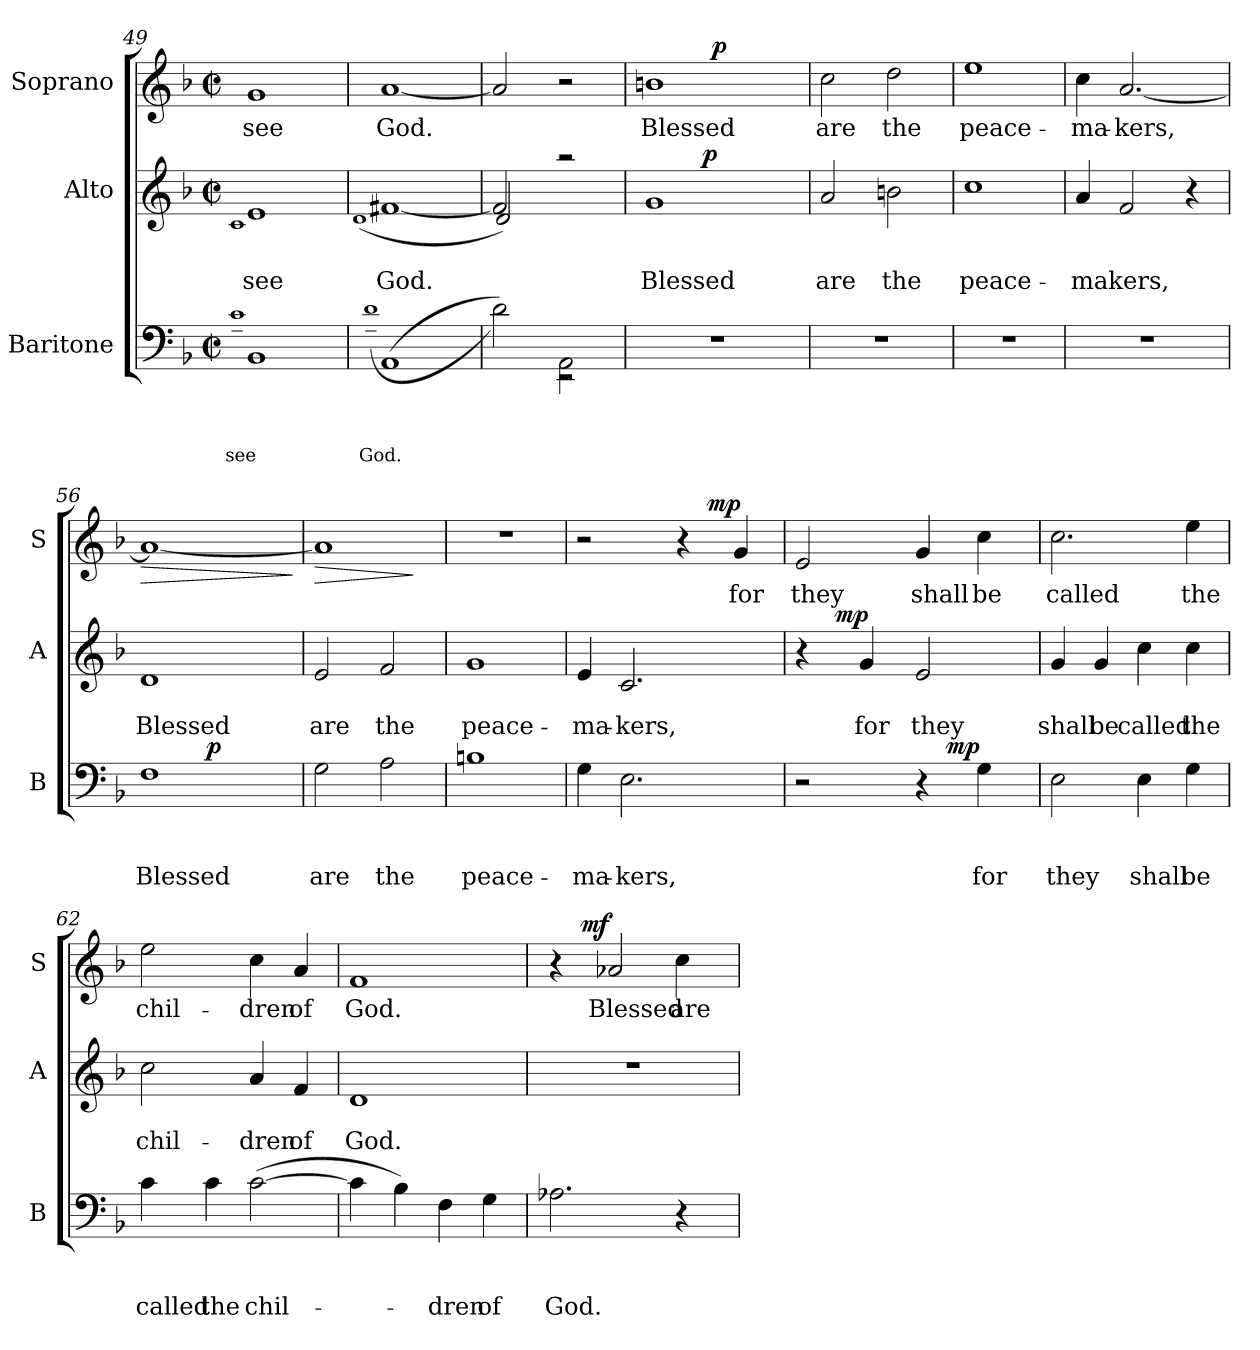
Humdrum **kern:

**kern	**text	**text	**text	**dynam	**kern	**text	**text	**dynam	**kern	**text	**dynam
*part3	*part3	*part3	*part3	*part3	*part2	*part2	*part2	*part2	*part1	*part1	*part1
*staff3	*staff3	*staff3	*staff3	*staff3	*staff2	*staff2	*staff2	*staff2	*staff1	*staff1	*staff1
*I"Baritone	*	*	*	*	*I"Alto	*	*	*	*I"Soprano	*	*
*I'B	*	*	*	*	*I'A	*	*	*	*I'S	*	*
*clefF4	*	*	*	*	*clefG2	*	*	*	*clefG2	*	*
*k[b-]	*	*	*	*	*k[b-]	*	*	*	*k[b-]	*	*
*F:	*	*	*	*	*F:	*	*	*	*F:	*	*
*M2/2	*	*	*	*	*M2/2	*	*	*	*M2/2	*	*
*met(c|)	*	*	*	*	*met(c|)	*	*	*	*met(c|)	*	*
=49	=49	=49	=49	=49	=49	=49	=49	=49	=49	=49	=49
*	*	*	*	*	*^	*	*	*	*	*	*
!	!	!	!LO:LY:b	!	!	!	!	!	!	!	!	!
1qc~>	.	.	see	.	.	1qc	.	.	.	.	.	.
!	!	!	!	!	!	!	!	!LO:LY:b	!	!	!LO:LY:b	!
1BB-	.	.	.	.	1e	1ryy	.	see	.	1g	see	.
=50	=50	=50	=50	=50	=50	=50	=50	=50	=50	=50	=50	=50
!	!	!	!LO:LY:b	!	!	!	!	!	!	!	!	!
(>1qd~>	.	.	God.	.	.	(<1qd	.	.	.	.	.	.
!	!	!	!	!	!	!	!	!LO:LY:b	!	!	!LO:LY:b	!
(<1AA	.	.	.	.	[>1f#X	1ryy	.	God.	.	[<1a	God.	.
=51	=51	=51	=51	=51	=51	=51	=51	=51	=51	=51	=51	=51
*^	*	*	*	*	*	*	*	*	*	*	*	*
2d\))	2ryy	.	.	.	.	2f#/]	2d/)	.	.	.	2a/]	.	.
2AA\	2rEE	.	.	.	.	2raa	2ryy	.	.	.	2r	.	.
=52	=52	=52	=52	=52	=52	=52	=52	=52	=52	=52	=52	=52	=52
!	!	!	!	!	!	!	!	!	!LO:LY:b	!	!	!LO:LY:b	!
*v	*v	*	*	*	*	*	*	*	*	*	*^	*	*
1r	.	.	.	.	1g	4ryy	.	Blessed	.	1bn	6ryy	Blessed	.
.	.	.	.	.	.	.	.	.	.	.	12ryy	.	.
!	!	!	!	!	!	!	!	!	!LO:DY:a	!	!	!	!
.	.	.	.	.	.	2.ryy	.	.	p	.	48ryy	.	.
!	!	!	!	!	!	!	!	!	!	!	!	!	!LO:DY:a
.	.	.	.	.	.	.	.	.	.	.	3%2ryy	.	p
.	.	.	.	.	.	.	.	.	.	.	24.ryy	.	.
=53	=53	=53	=53	=53	=53	=53	=53	=53	=53	=53	=53	=53	=53
!	!	!	!	!	!	!	!	!LO:LY:b	!	!	!	!LO:LY:b	!
*	*	*	*	*	*v	*v	*	*	*	*	*	*	*
*	*	*	*	*	*	*	*	*	*v	*v	*	*
1r	.	.	.	.	2a/	.	are	.	2cc\	are	.
!	!	!	!	!	!	!	!LO:LY:b	!	!	!LO:LY:b	!
.	.	.	.	.	2bn\	.	the	.	2dd\	the	.
=54	=54	=54	=54	=54	=54	=54	=54	=54	=54	=54	=54
!	!	!	!	!	!	!	!LO:LY:b	!	!	!LO:LY:b	!
1r	.	.	.	.	1cc	.	peace-	.	1ee	peace-	.
=55	=55	=55	=55	=55	=55	=55	=55	=55	=55	=55	=55
!	!	!	!	!	!	!	!LO:LY:b	!	!	!LO:LY:b	!
1r	.	.	.	.	4a/	.	-makers,	.	4cc\	-ma-	.
!	!	!	!	!	!	!	!	!	!	!LO:LY:b	!
.	.	.	.	.	2f/	.	.	.	[<2.a/	-kers,	.
.	.	.	.	.	4r	.	.	.	.	.	.
=56	=56	=56	=56	=56	=56	=56	=56	=56	=56	=56	=56
!	!	!	!LO:LY:b	!	!	!	!LO:LY:b	!	!	!	!LO:HP:b
*^	*	*	*	*	*	*	*	*	*	*	*
1F	6ryy	.	.	Blessed	.	1d	.	Blessed	.	1a_	.	>
.	12ryy	.	.	.	.	.	.	.	.	.	.	.
.	48ryy	.	.	.	.	.	.	.	.	.	.	.
!	!	!	!	!	!LO:DY:a	!	!	!	!	!	!	!
.	3%2ryy	.	.	.	p	.	.	.	.	.	.	.
.	24.ryy	.	.	.	.	.	.	.	.	.	.	.
.	.	.	.	.	.	.	.	.	.	.	.	]
!!LO:LB:g=z
=57	=57	=57	=57	=57	=57	=57	=57	=57	=57	=57	=57	=57
!	!	!	!	!LO:LY:b	!	!	!	!LO:LY:b	!	!	!	!LO:HP:b
*v	*v	*	*	*	*	*	*	*	*	*	*	*
2G\	.	.	are	.	2e/	.	are	.	1a]	.	>
!	!	!	!LO:LY:b	!	!	!	!LO:LY:b	!	!	!	!
2A\	.	.	the	.	2f/	.	the	.	.	.	.
.	.	.	.	.	.	.	.	.	.	.	]
=58	=58	=58	=58	=58	=58	=58	=58	=58	=58	=58	=58
!	!	!	!LO:LY:b	!	!	!	!LO:LY:b	!	!	!	!
1Bn	.	.	peace-	.	1g	.	peace-	.	1r	.	.
=59	=59	=59	=59	=59	=59	=59	=59	=59	=59	=59	=59
!	!	!	!LO:LY:b	!	!	!	!LO:LY:b	!	!	!	!
*	*	*	*	*	*	*	*	*	*^	*	*
4G\	.	.	-ma-	.	4e/	.	-ma-	.	2r	3ryy	.	.
!	!	!	!LO:LY:b	!	!	!	!LO:LY:b	!	!	!	!	!
2.E\	.	.	-kers,	.	2.c/	.	-kers,	.	.	.	.	.
.	.	.	.	.	.	.	.	.	.	6...ryy	.	.
.	.	.	.	.	.	.	.	.	4r	.	.	.
!	!	!	!	!	!	!	!	!	!	!	!	!LO:DY:a
.	.	.	.	.	.	.	.	.	.	3ryy	.	mp
!	!	!	!	!	!	!	!	!	!	!	!LO:LY:b	!
.	.	.	.	.	.	.	.	.	4g/	.	for	.
.	.	.	.	.	.	.	.	.	.	48ryy	.	.
=60	=60	=60	=60	=60	=60	=60	=60	=60	=60	=60	=60	=60
!	!	!	!	!	!	!	!	!	!	!	!LO:LY:b	!
*^	*	*	*	*	*^	*	*	*	*v	*v	*	*
2r	3ryy	.	.	.	.	4r	8ryy	.	.	.	2e/	they	.
.	.	.	.	.	.	.	32ryy	.	.	.	.	.	.
!	!	!	!	!	!	!	!	!	!	!LO:DY:a	!	!	!
.	.	.	.	.	.	.	2ryy	.	.	mp	.	.	.
!	!	!	!	!	!	!	!	!	!LO:LY:b	!	!	!	!
.	.	.	.	.	.	4g/	.	.	for	.	.	.	.
.	6...ryy	.	.	.	.	.	.	.	.	.	.	.	.
!	!	!	!	!	!	!	!	!	!LO:LY:b	!	!	!LO:LY:b	!
4r	.	.	.	.	.	2e/	.	.	they	.	4g/	shall	.
!	!	!	!	!	!LO:DY:a	!	!	!	!	!	!	!	!
.	3ryy	.	.	.	mp	.	.	.	.	.	.	.	.
.	.	.	.	.	.	.	4ryy	.	.	.	.	.	.
!	!	!	!	!LO:LY:b	!	!	!	!	!	!	!	!LO:LY:b	!
4G\	.	.	.	for	.	.	.	.	.	.	4cc\	be	.
.	.	.	.	.	.	.	16.ryy	.	.	.	.	.	.
.	48ryy	.	.	.	.	.	.	.	.	.	.	.	.
=61	=61	=61	=61	=61	=61	=61	=61	=61	=61	=61	=61	=61	=61
!	!	!	!	!LO:LY:b	!	!	!	!	!LO:LY:b	!	!	!LO:LY:b	!
*v	*v	*	*	*	*	*	*	*	*	*	*	*	*
*	*	*	*	*	*v	*v	*	*	*	*	*	*
2E\	.	.	they	.	4g/	.	shall	.	2.cc\	called	.
!	!	!	!	!	!	!	!LO:LY:b	!	!	!	!
.	.	.	.	.	4g/	.	be	.	.	.	.
!	!	!	!LO:LY:b	!	!	!	!LO:LY:b	!	!	!	!
4E\	.	.	shall	.	4cc\	.	called	.	.	.	.
!	!	!	!LO:LY:b	!	!	!	!LO:LY:b	!	!	!LO:LY:b	!
4G\	.	.	be	.	4cc\	.	the	.	4ee\	the	.
=62	=62	=62	=62	=62	=62	=62	=62	=62	=62	=62	=62
!	!	!	!LO:LY:b	!	!	!	!LO:LY:b	!	!	!LO:LY:b	!
4c\	.	.	called	.	2cc\	.	chil-	.	2ee\	chil-	.
!	!	!	!LO:LY:b	!	!	!	!	!	!	!	!
4c\	.	.	the	.	.	.	.	.	.	.	.
!	!	!	!LO:LY:b	!	!	!	!LO:LY:b	!	!	!LO:LY:b	!
(>[>2c\	.	.	chil-	.	4a/	.	-dren	.	4cc\	-dren	.
!	!	!	!	!	!	!	!LO:LY:b	!	!	!LO:LY:b	!
.	.	.	.	.	4f/	.	of	.	4a/	of	.
=63	=63	=63	=63	=63	=63	=63	=63	=63	=63	=63	=63
!	!	!	!	!	!	!	!LO:LY:b	!	!	!LO:LY:b	!
4c\]	.	.	.	.	1d	.	God.	.	1f	God.	.
4B-\)	.	.	.	.	.	.	.	.	.	.	.
!	!	!	!LO:LY:b	!	!	!	!	!	!	!	!
4F\	.	.	-dren	.	.	.	.	.	.	.	.
!	!	!	!LO:LY:b	!	!	!	!	!	!	!	!
4G\	.	.	of	.	.	.	.	.	.	.	.
!!LO:LB:g=z
=64	=64	=64	=64	=64	=64	=64	=64	=64	=64	=64	=64
!	!	!	!LO:LY:b	!	!	!	!	!	!	!	!
*	*	*	*	*	*	*	*	*	*^	*	*
2.A-X\	.	.	God.	.	1r	.	.	.	4r	12..ryy	.	.
!	!	!	!	!	!	!	!	!	!	!	!	!LO:DY:a
.	.	.	.	.	.	.	.	.	.	3%2ryy	.	mf
!	!	!	!	!	!	!	!	!	!	!	!LO:LY:b	!
.	.	.	.	.	.	.	.	.	2a-X/	.	Blessed	.
!	!	!	!	!	!	!	!	!	!	!	!LO:LY:b	!
4r	.	.	.	.	.	.	.	.	4cc\	.	are	.
.	.	.	.	.	.	.	.	.	.	6ryy	.	.
.	.	.	.	.	.	.	.	.	.	48ryy	.	.
*	*	*	*	*	*	*	*	*	*v	*v	*	*
=	=	=	=	=	=	=	=	=	=	=	=
*-	*-	*-	*-	*-	*-	*-	*-	*-	*-	*-	*-
